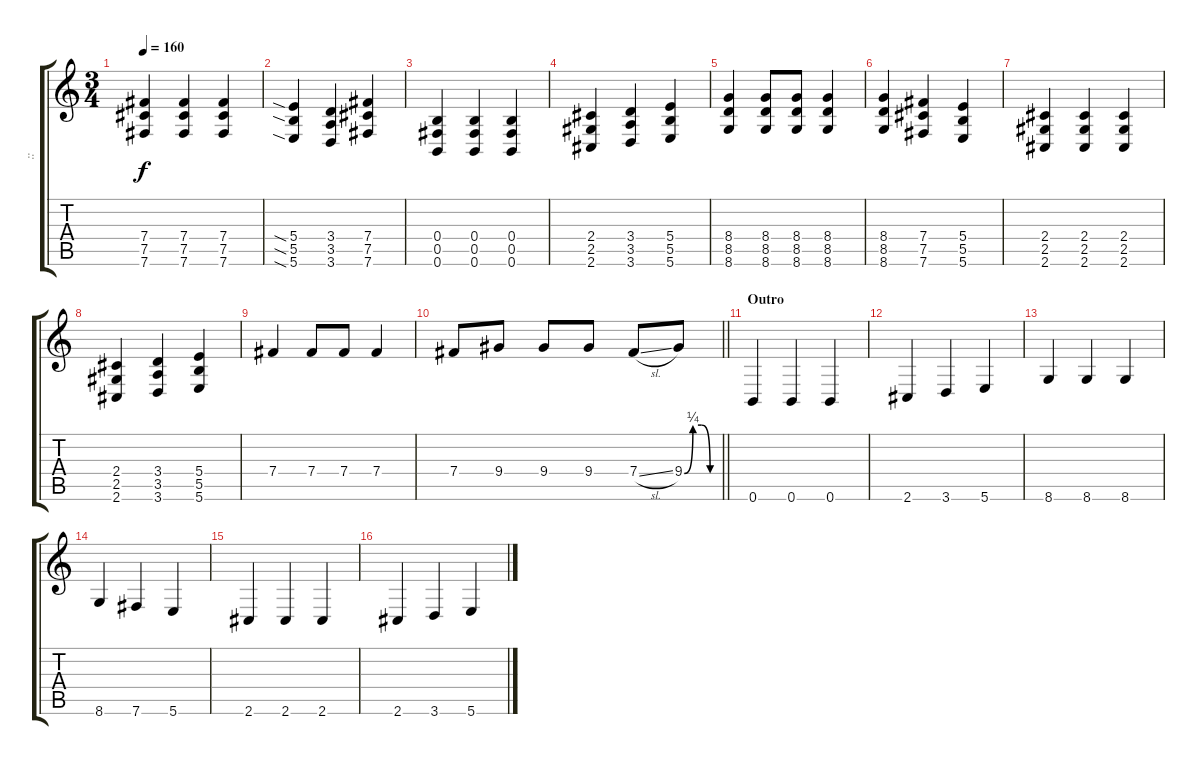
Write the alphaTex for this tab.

\track ("        :: James Root #4 ::" "        ::") {instrument distortionguitar}
\staff {score tabs}
\tuning (Db4 Ab3 E3 B2 Gb2 B1) {hide}
\ts (3 4)
\tempo 160
\clef g2
\ks c
(7.4 7.5 7.6).4{dy f} (7.4 7.5 7.6).4 (7.4 7.5 7.6).4 |
(5.4{sia} 5.5{sia} 5.6{sia}).4 (3.4 3.5 3.6).4 (7.4 7.5 7.6).4 |
(0.4 0.5 0.6).4 (0.4 0.5 0.6).4 (0.4 0.5 0.6).4 |
(2.4 2.5 2.6).4 (3.4 3.5 3.6).4 (5.4 5.5 5.6).4 |
(8.4 8.5 8.6).4 (8.4 8.5 8.6).8 (8.4 8.5 8.6).8 (8.4 8.5 8.6).4 |
(8.4 8.5 8.6).4 (7.4 7.5 7.6).4 (5.4 5.5 5.6).4 |
(2.4 2.5 2.6).4 (2.4 2.5 2.6).4 (2.4 2.5 2.6).4 |
(2.4 2.5 2.6).4 (3.4 3.5 3.6).4 (5.4 5.5 5.6).4 |
7.4.4 7.4.8 7.4.8 7.4.4 |
\barLineRight lightlight
7.4.8 9.4.8 9.4.8 9.4.8 7.4{sl}.8 9.4{be (custom 0 0 15 1 30 1 45 0 60 0)}.8 |
\section ("" "Outro")
0.6.4{balance 0} 0.6.4 0.6.4 |
2.6.4 3.6.4 5.6.4 |
8.6.4 8.6.4 8.6.4 |
8.6.4 7.6.4 5.6.4 |
2.6.4 2.6.4 2.6.4 |
2.6.4 3.6.4 5.6.4
